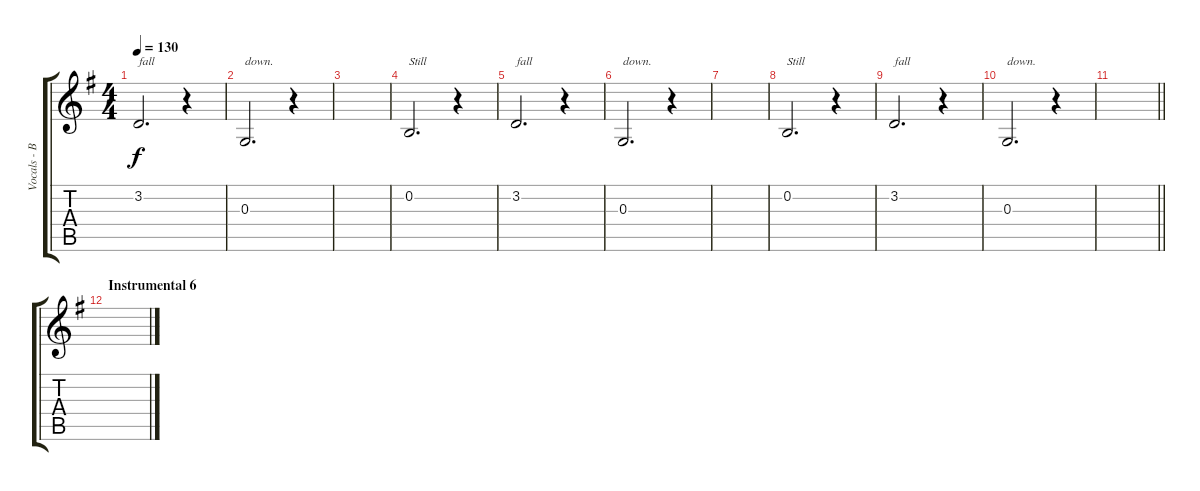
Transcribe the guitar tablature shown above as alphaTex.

\track ("Vocals - Ben Johnston" "Vocals - B") {instrument altosax}
\staff {score tabs}
\tuning (E4 B3 G3 D3 A2 E2) {hide}
\ts (4 4)
\tempo 130
\clef g2
\ks g
3.2.2{d txt "fall" dy f} r.4 |
0.3.2{d txt "down."} r.4 |
|
0.2.2{d txt "Still"} r.4 |
3.2.2{d txt "fall"} r.4 |
0.3.2{d txt "down."} r.4 |
|
0.2.2{d txt "Still"} r.4 |
3.2.2{d txt "fall"} r.4 |
0.3.2{d txt "down."} r.4 |
\barLineRight lightlight
|
\section ("" "Instrumental 6")
